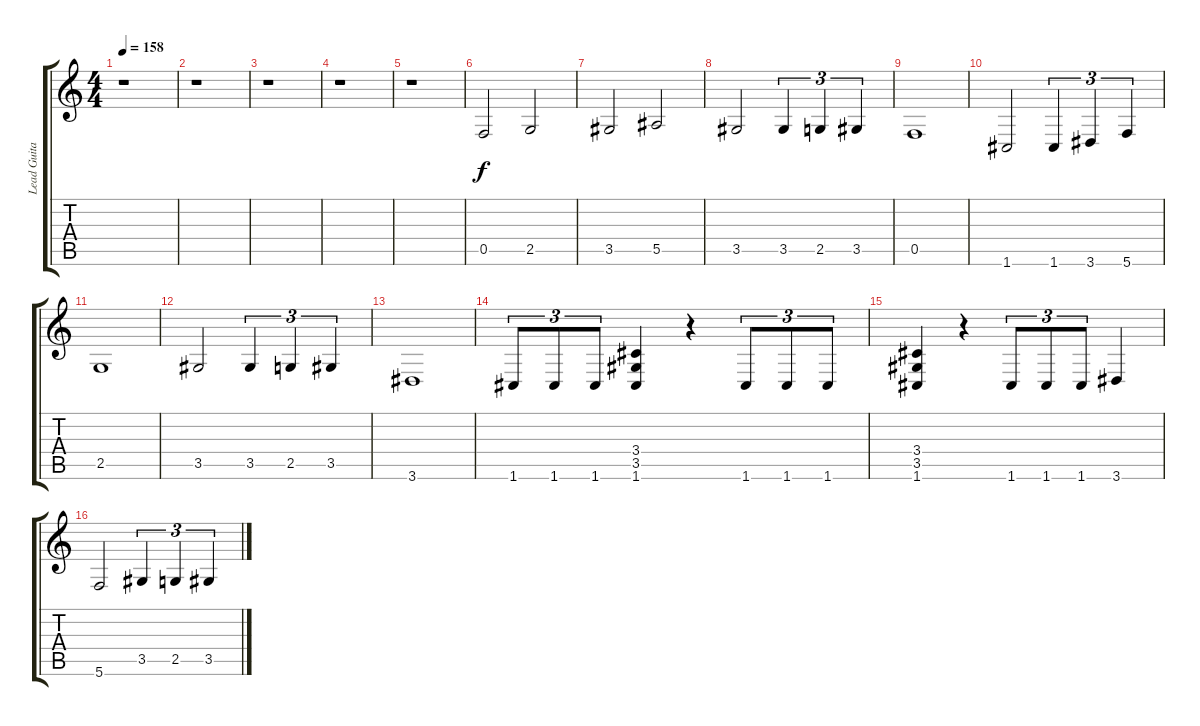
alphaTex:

\track ("Lead Guitar" "Lead Guita") {instrument distortionguitar}
\staff {score tabs}
\tuning (C4 G3 Eb3 Bb2 F2 C2) {hide}
\ts (4 4)
\tempo 158
\clef g2
\ks c
r.1{dy f} |
r.1 |
r.1 |
r.1 |
r.1 |
0.5.2 2.5.2 |
3.5.2 5.5.2 |
3.5.2 3.5.4{tu (3 2)} 2.5.4{tu (3 2)} 3.5.4{tu (3 2)} |
0.5.1 |
1.6.2 1.6.4{tu (3 2)} 3.6.4{tu (3 2)} 5.6.4{tu (3 2)} |
2.5.1 |
3.5.2 3.5.4{tu (3 2)} 2.5.4{tu (3 2)} 3.5.4{tu (3 2)} |
3.6.1 |
1.6.8{tu (3 2)} 1.6.8{tu (3 2)} 1.6.8{tu (3 2)} (3.4 3.5 1.6).4 r.4 1.6.8{tu (3 2)} 1.6.8{tu (3 2)} 1.6.8{tu (3 2)} |
(3.4 3.5 1.6).4 r.4 1.6.8{tu (3 2)} 1.6.8{tu (3 2)} 1.6.8{tu (3 2)} 3.6.4 |
5.6.2 3.5.4{tu (3 2)} 2.5.4{tu (3 2)} 3.5.4{tu (3 2)}
